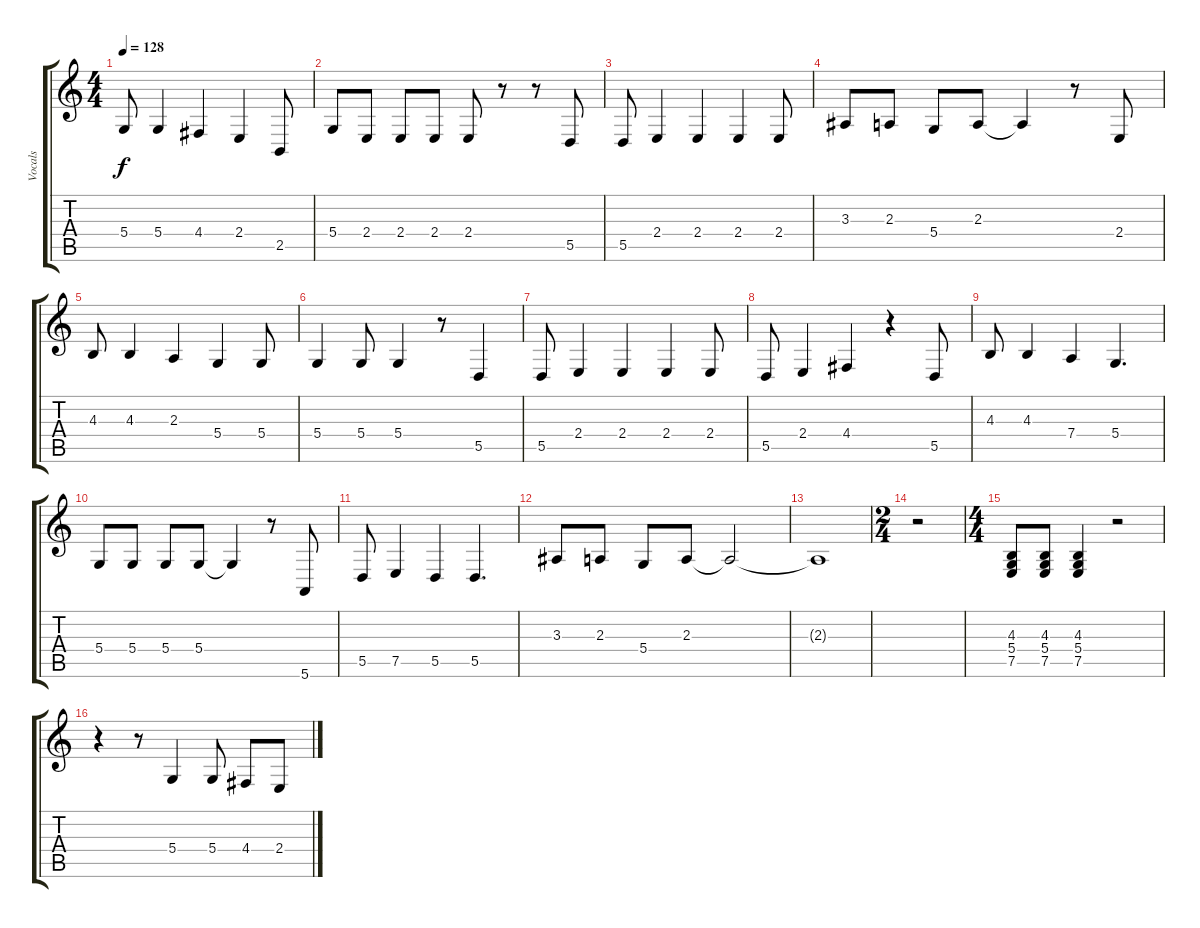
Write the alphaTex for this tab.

\track ("Vocals" "Vocals") {instrument synthvoice}
\staff {score tabs}
\tuning (E4 B3 G3 D3 A2 E2) {hide}
\ts (4 4)
\tempo 128
\clef g2
\ks c
5.4.8{dy f} 5.4.4 4.4.4 2.4.4 2.5.8 |
5.4.8 2.4.8 2.4.8 2.4.8 2.4.8 r.8 r.8 5.5.8 |
5.5.8 2.4.4 2.4.4 2.4.4 2.4.8 |
3.3.8 2.3.8 5.4.8 2.3.8 2.3{t}.4 r.8 2.4.8 |
4.3.8 4.3.4 2.3.4 5.4.4 5.4.8 |
5.4.4 5.4.8 5.4.4 r.8 5.5.4 |
5.5.8 2.4.4 2.4.4 2.4.4 2.4.8 |
5.5.8 2.4.4 4.4.4 r.4 5.5.8 |
4.3.8 4.3.4 7.4.4 5.4.4{d} |
5.4.8 5.4.8 5.4.8 5.4.8 5.4{t}.4 r.8 5.6.8 |
5.5.8 7.5.4 5.5.4 5.5.4{d} |
3.3.8 2.3.8 5.4.8 2.3.8 2.3{t}.2 |
2.3{t}.1 |
\ts (2 4)
r.2 |
\ts (4 4)
(4.3 5.4 7.5).8 (4.3 5.4 7.5).8 (4.3 5.4 7.5).4 r.2 |
r.4 r.8 5.4.4 5.4.8 4.4.8 2.4.8
